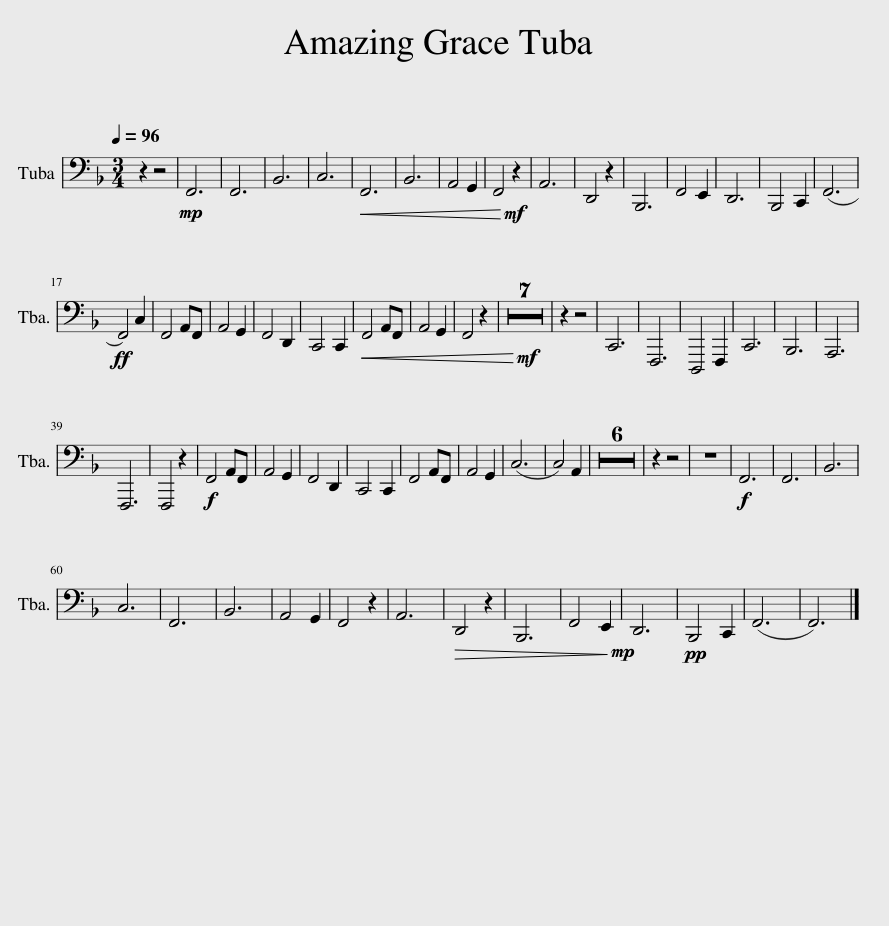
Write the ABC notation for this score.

X:1
L:1/8
Q:1/4=96
M:3/4
I:linebreak $
K:F
V:1 bass
V:1
 z2 z4 |!mp! F,,6 | F,,6 | B,,6 | C,6 | %5
!<(! F,,6!<)!!mf! | B,,6 | A,,4 G,,2 | F,,4 z2 | A,,6 | %10
 D,,4 z2 | B,,,6 | F,,4 E,,2 | D,,6 | B,,,4 C,,2 | %15
 (F,,6 |$!ff! F,,4) C,2 | F,,4 A,,F,, | A,,4 G,,2 | F,,4 D,,2 | %20
 C,,4 C,,2 |!<(! F,,4 A,,F,,!<)!!mf! | A,,4 G,,2 | F,,4 z2 | z6 | %25
 z6 | z6 | z6 | z6 | z6 | %30
 z6 | z2 z4 | C,,6 | F,,,6 | D,,,4 F,,,2 | %35
 C,,6 | B,,,6 | A,,,6 |$ F,,,6 | F,,,4 z2 | %40
!f! F,,4 A,,F,, | A,,4 G,,2 | F,,4 D,,2 | C,,4 C,,2 | F,,4 A,,F,, | %45
 A,,4 G,,2 | (C,6 | C,4) A,,2 | z6 | z6 | %50
 z6 | z6 | z6 | z6 | z2 z4 | %55
 z6 |!f! F,,6 | F,,6 | B,,6 |$ C,6 | %60
 F,,6 | B,,6 | A,,4 G,,2 | F,,4 z2 | A,,6 | %65
!>(! D,,4 z2!>)!!p! | B,,,6 | F,,4 E,,2 | D,,6 |!pp! B,,,4 C,,2 | %70
 (F,,6 | F,,6) |] %72
